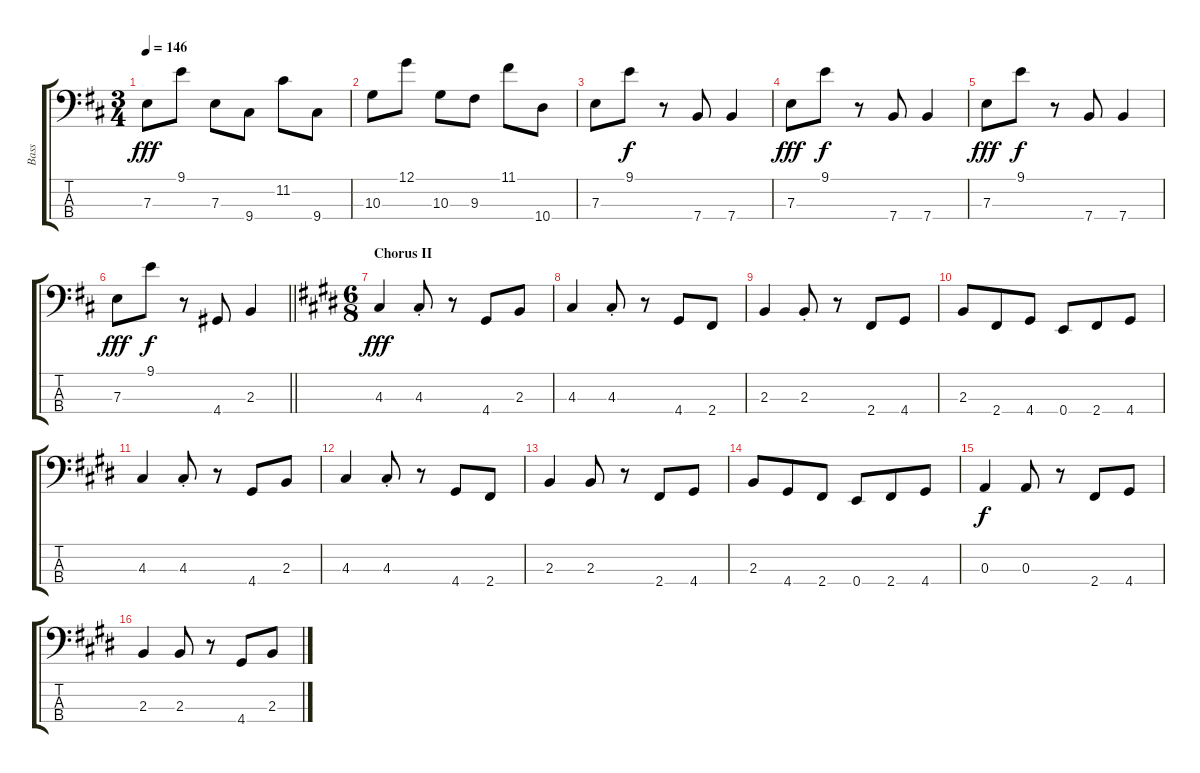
\track ("Bass" "Bass") {instrument electricbassfinger}
\staff {score tabs}
\tuning (G2 D2 A1 E1) {hide}
\ts (3 4)
\tempo 146
\clef f4
\ks d
7.3.8{dy fff} 9.1.8 7.3.8 9.4.8 11.2.8 9.4.8 |
10.3.8 12.1.8 10.3.8 9.3.8 11.1.8 10.4.8 |
7.3.8 9.1.8{dy f} r.8 7.4.8 7.4.4 |
7.3.8{dy fff} 9.1.8{dy f} r.8 7.4.8 7.4.4 |
7.3.8{dy fff} 9.1.8{dy f} r.8 7.4.8 7.4.4 |
\barLineRight lightlight
7.3.8{dy fff} 9.1.8{dy f} r.8 4.4.8 2.3.4 |
\ts (6 8)
\section ("" "Chorus II")
\ks e
4.3.4{dy fff} 4.3{st}.8 r.8 4.4.8 2.3.8 |
4.3.4 4.3{st}.8 r.8 4.4.8 2.4.8 |
2.3.4 2.3{st}.8 r.8 2.4.8 4.4.8 |
2.3.8 2.4.8 4.4.8 0.4.8 2.4.8 4.4.8 |
4.3.4 4.3{st}.8 r.8 4.4.8 2.3.8 |
4.3.4 4.3{st}.8 r.8 4.4.8 2.4.8 |
2.3.4 2.3.8 r.8 2.4.8 4.4.8 |
2.3.8 4.4.8 2.4.8 0.4.8 2.4.8 4.4.8 |
0.3.4{dy f} 0.3.8 r.8 2.4.8 4.4.8 |
2.3.4 2.3.8 r.8 4.4.8 2.3.8
